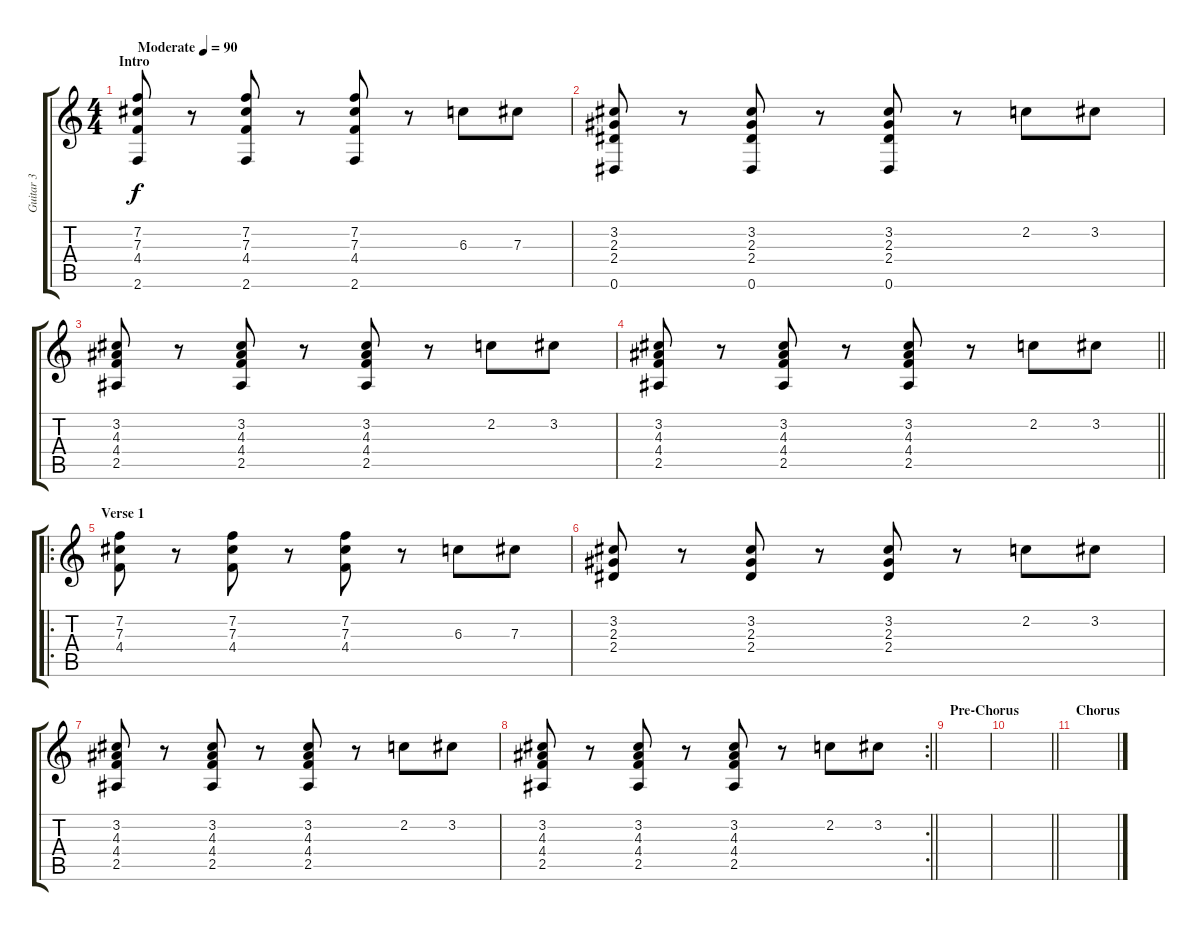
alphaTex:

\track ("Guitar 3" "Guitar 3") {instrument overdrivenguitar}
\staff {score tabs}
\tuning (Eb4 Bb3 Gb3 Db3 Ab2 Eb2) {hide}
\ts (4 4)
\section ("" "Intro")
\tempo (90 "Moderate")
\clef g2
\ks c
(7.2 7.3 4.4 2.6).8{dy f instrument overdrivenguitar} r.8 (7.2 7.3 4.4 2.6).8 r.8 (7.2 7.3 4.4 2.6).8 r.8 6.3.8 7.3.8 |
(3.2 2.3 2.4 0.6).8 r.8 (3.2 2.3 2.4 0.6).8 r.8 (3.2 2.3 2.4 0.6).8 r.8 2.2.8 3.2.8 |
(3.2 4.3 4.4 2.5).8 r.8 (3.2 4.3 4.4 2.5).8 r.8 (3.2 4.3 4.4 2.5).8 r.8 2.2.8 3.2.8 |
\barLineRight lightlight
(3.2 4.3 4.4 2.5).8 r.8 (3.2 4.3 4.4 2.5).8 r.8 (3.2 4.3 4.4 2.5).8 r.8 2.2.8 3.2.8 |
\ro
\section ("" "Verse 1")
(7.2 7.3 4.4).8 r.8 (7.2 7.3 4.4).8 r.8 (7.2 7.3 4.4).8 r.8 6.3.8 7.3.8 |
(3.2 2.3 2.4).8 r.8 (3.2 2.3 2.4).8 r.8 (3.2 2.3 2.4).8 r.8 2.2.8 3.2.8 |
(3.2 4.3 4.4 2.5).8 r.8 (3.2 4.3 4.4 2.5).8 r.8 (3.2 4.3 4.4 2.5).8 r.8 2.2.8 3.2.8 |
\rc 2
\barLineRight lightlight
(3.2 4.3 4.4 2.5).8 r.8 (3.2 4.3 4.4 2.5).8 r.8 (3.2 4.3 4.4 2.5).8 r.8 2.2.8 3.2.8 |
\section ("" "Pre-Chorus")
|
\barLineRight lightlight
|
\section ("" "Chorus")
